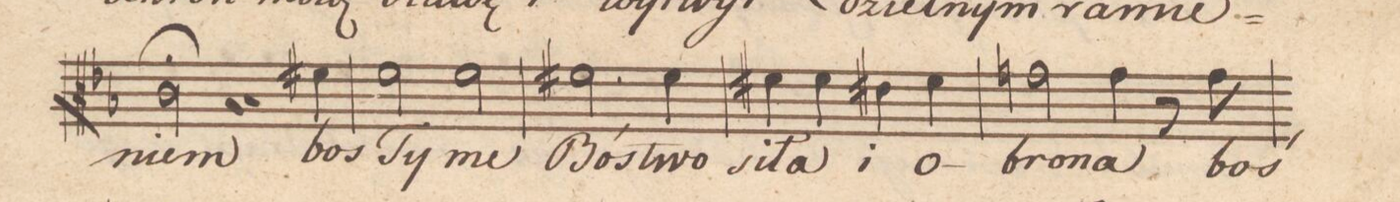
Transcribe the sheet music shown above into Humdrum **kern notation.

**kern	**text	**dynam
*I"Alto.	*	*
*clefC3	*	*
*k[b-e-]	*	*
*met(C.|)	*	*
*M2/2	*	*
2c;\	-niem	.
4r	.	.
4f#X\	bos	.
=17	=17	=17
2f\	Ty	.
2f\	me	.
=18	=18	=18
2.f#X\	Bó-	.
4f#\	-stwo	.
=19	=19	=19
4f#X\	si-	.
4f#\	-ła	.
4e#X\	i	.
4f#\	o-	.
=20	=20	=20
2gn\	-bro-	.
4g\	-na	.
8r	.	.
8g\	boś	.
=21	=21	=21
*-	*-	*-
